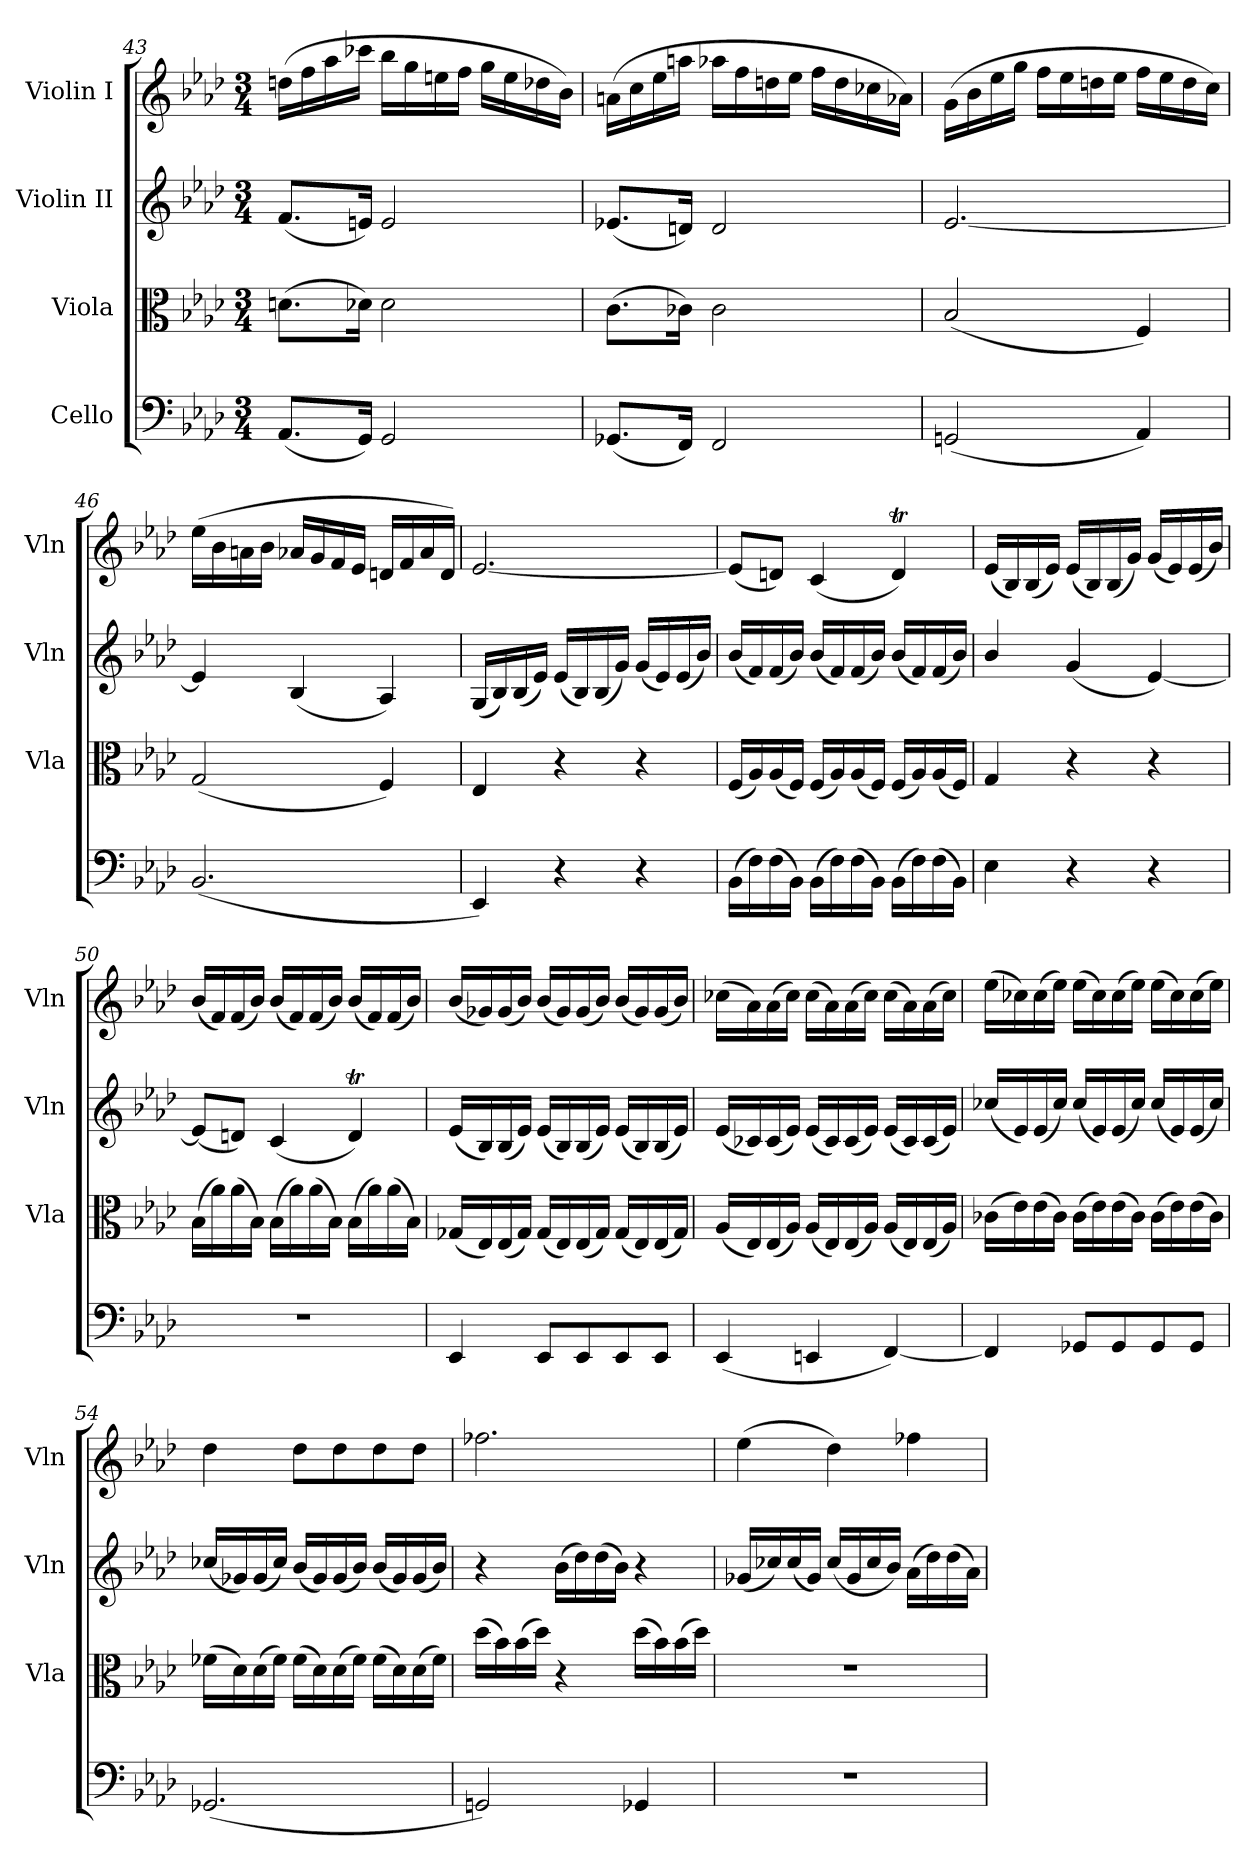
**kern	**kern	**kern	**kern
*part4	*part3	*part2	*part1
*staff4	*staff3	*staff2	*staff1
*I"Cello	*I"Viola	*I"Violin II	*I"Violin I
*	*I'Vla	*I'Vln	*I'Vln
*clefF4	*clefC3	*clefG2	*clefG2
*k[b-e-a-d-]	*k[b-e-a-d-]	*k[b-e-a-d-]	*k[b-e-a-d-]
*M3/4	*M3/4	*M3/4	*M3/4
=43	=43	=43	=43
(<8.AA-/L	(>8.dn\L	(<8.f/L	(>16ddn\LL
.	.	.	16ff\
.	.	.	16aa-\
16GG/Jk)	16d-X\Jk)	16en/Jk)	16ccc-X\JJ
2GG/	2d-\	2e/	16bb-\LL
.	.	.	16gg\
.	.	.	16een\
.	.	.	16ff\JJ
.	.	.	16gg\LL
.	.	.	16ee\
.	.	.	16dd-X\
.	.	.	16b-\JJ)
=44	=44	=44	=44
(<8.GG-X/L	(>8.c\L	(<8.e-X/L	(>16an\LL
.	.	.	16cc\
.	.	.	16ee-\
16FF/Jk)	16c-X\Jk)	16dn/Jk)	16aan\JJ
2FF/	2c-\	2d/	16aa-X\LL
.	.	.	16ff\
.	.	.	16ddn\
.	.	.	16ee-\JJ
.	.	.	16ff\LL
.	.	.	16dd\
.	.	.	16cc-X\
.	.	.	16a-X\JJ)
=45	=45	=45	=45
(<2GGn/	(<2B-/	[2.e-/	(>16g\LL
.	.	.	16b-\
.	.	.	16ee-\
.	.	.	16gg\JJ
.	.	.	16ff\LL
.	.	.	16ee-\
.	.	.	16ddn\
.	.	.	16ee-\JJ
4AA-/)	4F/)	.	16ff\LL
.	.	.	16ee-\
.	.	.	16dd\
.	.	.	16cc\JJ)
=46	=46	=46	=46
(<2.BB-/	(<2G/	4e-/]	(>16ee-\LL
.	.	.	16b-\
.	.	.	16an\
.	.	.	16b-\JJ
.	.	(<4B-/	16a-X/LL
.	.	.	16g/
.	.	.	16f/
.	.	.	16e-/JJ
.	4F/)	4A-/)	16dn/LL
.	.	.	16f/
.	.	.	16a-/
.	.	.	16d/JJ)
!!LO:LB:g=z
=47	=47	=47	=47
4EE-/)	4E-/	(<16G/LL	[2.e-/
.	.	16B-/)	.
.	.	(<16B-/	.
.	.	16e-/JJ)	.
4r	4r	(<16e-/LL	.
.	.	16B-/)	.
.	.	(<16B-/	.
.	.	16g/JJ)	.
4r	4r	(<16g/LL	.
.	.	16e-/)	.
.	.	(<16e-/	.
.	.	16b-/JJ)	.
=48	=48	=48	=48
(>16BB-\LL	(<16F/LL	(<16b-/LL	(<8e-/L]
16F\)	16A-/)	16f/)	.
(>16F\	(<16A-/	(<16f/	8dn/J)
16BB-\JJ)	16F/JJ)	16b-/JJ)	.
(>16BB-\LL	(<16F/LL	(<16b-/LL	(<4c/
16F\)	16A-/)	16f/)	.
(>16F\	(<16A-/	(<16f/	.
16BB-\JJ)	16F/JJ)	16b-/JJ)	.
(>16BB-\LL	(<16F/LL	(<16b-/LL	4dt/)
16F\)	16A-/)	16f/)	.
(>16F\	(<16A-/	(<16f/	.
16BB-\JJ)	16F/JJ)	16b-/JJ)	.
=49	=49	=49	=49
4E-\	4G/	4b-/	(<16e-/LL
.	.	.	16B-/)
.	.	.	(<16B-/
.	.	.	16e-/JJ)
4r	4r	(<4g/	(<16e-/LL
.	.	.	16B-/)
.	.	.	(<16B-/
.	.	.	16g/JJ)
4r	4r	[4e-/)	(<16g/LL
.	.	.	16e-/)
.	.	.	(<16e-/
.	.	.	16b-/JJ)
=50	=50	=50	=50
2.r	(>16B-\LL	(<8e-/L]	(<16b-/LL
.	16a-\)	.	16f/)
.	(>16a-\	8dn/J)	(<16f/
.	16B-\JJ)	.	16b-/JJ)
.	(>16B-\LL	(<4c/	(<16b-/LL
.	16a-\)	.	16f/)
.	(>16a-\	.	(<16f/
.	16B-\JJ)	.	16b-/JJ)
.	(>16B-\LL	4dt/)	(<16b-/LL
.	16a-\)	.	16f/)
.	(>16a-\	.	(<16f/
.	16B-\JJ)	.	16b-/JJ)
=51	=51	=51	=51
4EE-/	(<16G-X/LL	(<16e-/LL	(<16b-/LL
.	16E-/)	16B-/)	16g-X/)
.	(<16E-/	(<16B-/	(<16g-/
.	16G-/JJ)	16e-/JJ)	16b-/JJ)
8EE-/L	(<16G-/LL	(<16e-/LL	(<16b-/LL
.	16E-/)	16B-/)	16g-/)
8EE-/	(<16E-/	(<16B-/	(<16g-/
.	16G-/JJ)	16e-/JJ)	16b-/JJ)
8EE-/	(<16G-/LL	(<16e-/LL	(<16b-/LL
.	16E-/)	16B-/)	16g-/)
8EE-/J	(<16E-/	(<16B-/	(<16g-/
.	16G-/JJ)	16e-/JJ)	16b-/JJ)
=52	=52	=52	=52
(<4EE-/	(<16A-/LL	(<16e-/LL	(>16cc-X\LL
.	16E-/)	16c-X/)	16a-\)
.	(<16E-/	(<16c-/	(>16a-\
.	16A-/JJ)	16e-/JJ)	16cc-\JJ)
4EEn/	(<16A-/LL	(<16e-/LL	(>16cc-\LL
.	16E-/)	16c-/)	16a-\)
.	(<16E-/	(<16c-/	(>16a-\
.	16A-/JJ)	16e-/JJ)	16cc-\JJ)
[4FF/)	(<16A-/LL	(<16e-/LL	(>16cc-\LL
.	16E-/)	16c-/)	16a-\)
.	(<16E-/	(<16c-/	(>16a-\
.	16A-/JJ)	16e-/JJ)	16cc-\JJ)
!!LO:LB:g=z
=53	=53	=53	=53
4FF/]	(>16c-X\LL	(<16cc-X/LL	(>16ee-\LL
.	16e-\)	16e-/)	16cc-X\)
.	(>16e-\	(<16e-/	(>16cc-\
.	16c-\JJ)	16cc-/JJ)	16ee-\JJ)
8GG-X/L	(>16c-\LL	(<16cc-/LL	(>16ee-\LL
.	16e-\)	16e-/)	16cc-\)
8GG-/	(>16e-\	(<16e-/	(>16cc-\
.	16c-\JJ)	16cc-/JJ)	16ee-\JJ)
8GG-/	(>16c-\LL	(<16cc-/LL	(>16ee-\LL
.	16e-\)	16e-/)	16cc-\)
8GG-/J	(>16e-\	(<16e-/	(>16cc-\
.	16c-\JJ)	16cc-/JJ)	16ee-\JJ)
=54	=54	=54	=54
(<2.GG-X/	(>16f-X\LL	(<16cc-X/LL	4dd-\
.	16d-\)	16g-X/)	.
.	(>16d-\	(<16g-/	.
.	16f-\JJ)	16cc-/JJ)	.
.	(>16f-\LL	(<16b-/LL	8dd-\L
.	16d-\)	16g-/)	.
.	(>16d-\	(<16g-/	8dd-\
.	16f-\JJ)	16b-/JJ)	.
.	(>16f-\LL	(<16b-/LL	8dd-\
.	16d-\)	16g-/)	.
.	(>16d-\	(<16g-/	8dd-\J
.	16f-\JJ)	16b-/JJ)	.
=55	=55	=55	=55
2GGn/)	(>16dd-\LL	4r	2.ff-X\
.	16b-\)	.	.
.	(>16b-\	.	.
.	16dd-\JJ)	.	.
.	4r	(>16b-\LL	.
.	.	16dd-\)	.
.	.	(>16dd-\	.
.	.	16b-\JJ)	.
4GG-X/	(>16dd-\LL	4r	.
.	16b-\)	.	.
.	(>16b-\	.	.
.	16dd-\JJ)	.	.
=56	=56	=56	=56
2.r	2.r	(<16g-X/LL	(>4ee-\
.	.	16cc-X/)	.
.	.	(<16cc-/	.
.	.	16g-/JJ)	.
.	.	(<16cc-/LL	4dd-\)
.	.	16g-/	.
.	.	16cc-/	.
.	.	16b-/JJ)	.
.	.	(>16a-\LL	4ff-X\
.	.	16dd-\)	.
.	.	(>16dd-\	.
.	.	16a-\JJ)	.
=	=	=	=
*-	*-	*-	*-
